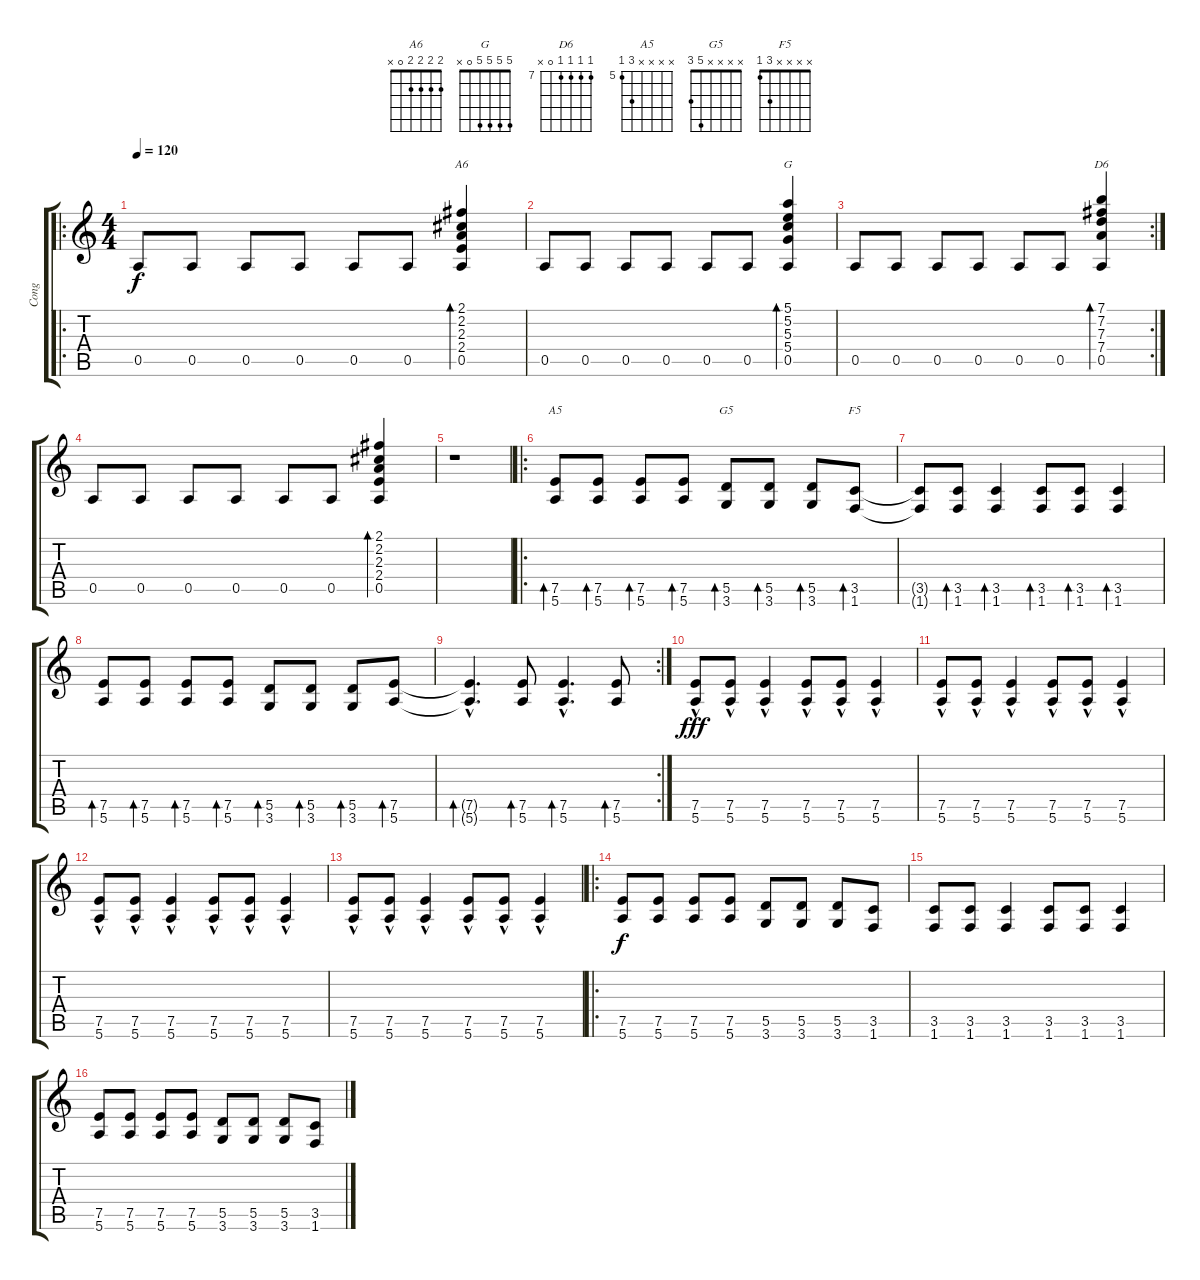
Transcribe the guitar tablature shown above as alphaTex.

\track ("Cong" "Cong") {instrument acousticguitarsteel}
\staff {score tabs}
\tuning (E4 B3 G3 D3 A2 E2) {hide}
\chord ("A6" 2 2 2 2 0 x)
\chord ("G" 5 5 5 5 0 x)
\chord ("D6" 7 7 7 7 0 x) {firstfret 7}
\chord ("A5" x x x x 7 5) {firstfret 5}
\chord ("G5" x x x x 5 3)
\chord ("F5" x x x x 3 1)
\ro
\ts (4 4)
\tempo 120
\clef g2
\ks c
0.5.8{dy f instrument acousticguitarsteel} 0.5.8 0.5.8 0.5.8 0.5.8 0.5.8 (2.1 2.2 2.3 2.4 0.5).4{bd 120 ch "A6"} |
0.5.8 0.5.8 0.5.8 0.5.8 0.5.8 0.5.8 (5.1 5.2 5.3 5.4 0.5).4{bd 120 ch "G"} |
\rc 2
0.5.8 0.5.8 0.5.8 0.5.8 0.5.8 0.5.8 (7.1 7.2 7.3 7.4 0.5).4{bd 120 ch "D6"} |
0.5.8 0.5.8 0.5.8 0.5.8 0.5.8 0.5.8 (2.1 2.2 2.3 2.4 0.5).4{bd 120} |
r.1 |
\ro
(7.5 5.6).8{bd 120 ch "A5"} (7.5 5.6).8{bd 120} (7.5 5.6).8{bd 120} (7.5 5.6).8{bd 120} (5.5 3.6).8{bd 120 ch "G5"} (5.5 3.6).8{bd 120} (5.5 3.6).8{bd 120} (3.5 1.6).8{bd 120 ch "F5"} |
(3.5{t} 1.6{t}).8 (3.5 1.6).8{bd 120} (3.5 1.6).4{bd 120} (3.5 1.6).8{bd 120} (3.5 1.6).8{bd 120} (3.5 1.6).4{bd 120} |
(7.5 5.6).8{bd 120} (7.5 5.6).8{bd 120} (7.5 5.6).8{bd 120} (7.5 5.6).8{bd 120} (5.5 3.6).8{bd 120} (5.5 3.6).8{bd 120} (5.5 3.6).8{bd 120} (7.5 5.6).8{bd 120} |
\rc 2
(7.5{t} 5.6{hac t}).4{d bd 120} (7.5 5.6).8{bd 120} (7.5{hac} 5.6{hac}).4{d bd 120} (7.5 5.6).8{bd 120} |
(7.5{hac} 5.6{hac}).8{dy fff} (7.5{hac} 5.6{hac}).8 (7.5{hac} 5.6{hac}).4 (7.5{hac} 5.6{hac}).8 (7.5{hac} 5.6{hac}).8 (7.5{hac} 5.6{hac}).4 |
(7.5{hac} 5.6{hac}).8 (7.5{hac} 5.6{hac}).8 (7.5{hac} 5.6{hac}).4 (7.5{hac} 5.6{hac}).8 (7.5{hac} 5.6{hac}).8 (7.5{hac} 5.6{hac}).4 |
(7.5{hac} 5.6{hac}).8 (7.5{hac} 5.6{hac}).8 (7.5{hac} 5.6{hac}).4 (7.5{hac} 5.6{hac}).8 (7.5{hac} 5.6{hac}).8 (7.5{hac} 5.6{hac}).4 |
(7.5{hac} 5.6{hac}).8 (7.5{hac} 5.6{hac}).8 (7.5{hac} 5.6{hac}).4 (7.5{hac} 5.6{hac}).8 (7.5{hac} 5.6{hac}).8 (7.5{hac} 5.6{hac}).4 |
\ro
(7.5 5.6).8{dy f} (7.5 5.6).8 (7.5 5.6).8 (7.5 5.6).8 (5.5 3.6).8 (5.5 3.6).8 (5.5 3.6).8 (3.5 1.6).8 |
(3.5 1.6).8 (3.5 1.6).8 (3.5 1.6).4 (3.5 1.6).8 (3.5 1.6).8 (3.5 1.6).4 |
(7.5 5.6).8 (7.5 5.6).8 (7.5 5.6).8 (7.5 5.6).8 (5.5 3.6).8 (5.5 3.6).8 (5.5 3.6).8 (3.5 1.6).8
